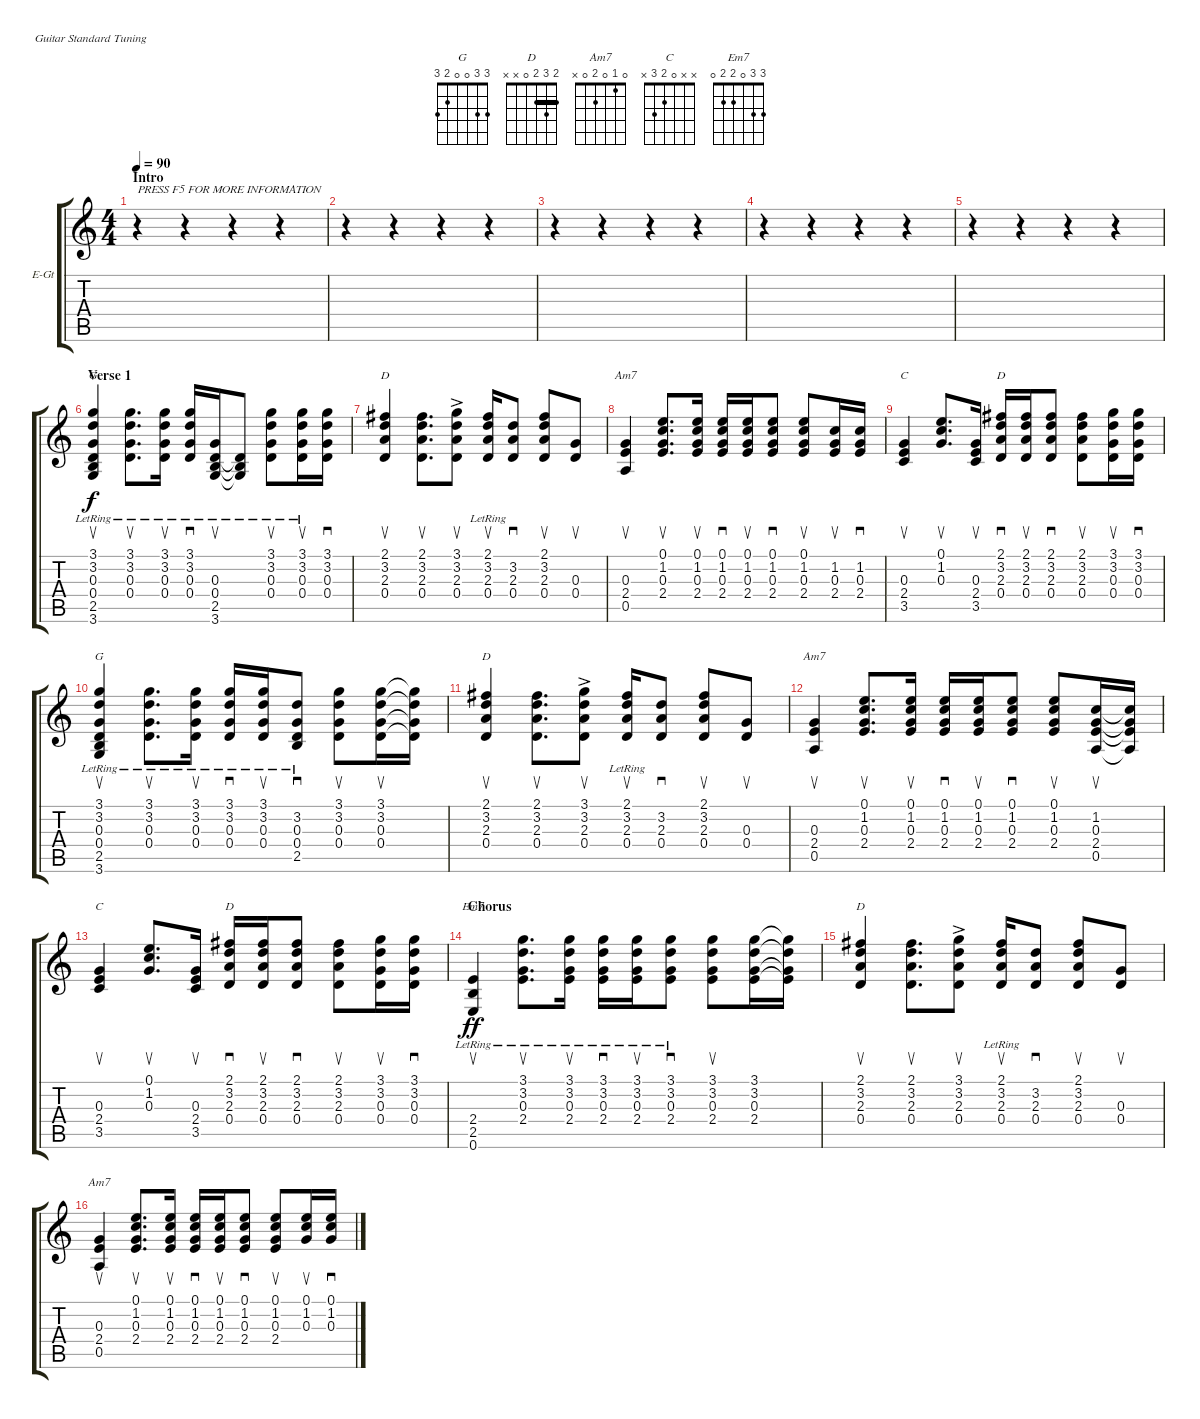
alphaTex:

\defaultSystemsLayout 4
\bracketExtendMode groupsimilarinstruments
\firstSystemTrackNameOrientation horizontal
\otherSystemsTrackNameOrientation horizontal
\track ("Rhythm Guitar" "E-Gt") {instrument overdrivenguitar}
\staff {score tabs}
\tuning (E4 B3 G3 D3 A2 E2)
\chord ("G" 3 3 0 0 2 3)
\chord ("D" 2 3 2 0 x x) {barre 2}
\chord ("Am7" 0 1 0 2 0 x)
\chord ("C" x x 0 2 3 x)
\chord ("Em7" 3 3 0 2 2 0)
\ts (4 4)
\section ("" "Intro")
\tempo 90
\clef g2
\scale
0.487395
\ks c
r.4{txt "PRESS F5 FOR MORE INFORMATION" dy f instrument overdrivenguitar} r.4 r.4 r.4 |
\scale
0.256303 r.4 r.4 r.4 r.4 |
\scale
0.256303 r.4 r.4 r.4 r.4 |
\scale
0.333333 r.4 r.4 r.4 r.4 |
\scale
0.333333 r.4 r.4 r.4 r.4 |
\section ("" "Verse 1")
\scale
0.333333 (3.1{lr} 3.2{lr} 0.3{lr} 0.4{lr} 2.5{lr} 3.6{lr}).4{su ch "G"} (3.1{lr} 3.2{lr} 0.3{lr} 0.4).8{d su} (0.3{lr} 3.2{lr} 3.1{lr} 0.4).16{su} (3.1{lr} 3.2{lr} 0.3{lr} 0.4).16{sd} (2.5{lr} 3.6{lr} 0.4{lr} 0.3).16{su} (2.5{lr t} 3.6{lr t} 0.4{lr t}).8 (3.1{lr} 3.2{lr} 0.3{lr} 0.4{lr}).8{su} (3.1{lr} 3.2{lr} 0.3{lr} 0.4{lr}).16{su} (3.1 3.2 0.3 0.4).16{sd} |
\scale
0.333333 (2.1 3.2 2.3 0.4).4{su ch "D"} (2.1 3.2 2.3 0.4).8{d su} (2.3 3.2 3.1{ac} 0.4).8{su} (2.1{lr} 3.2 2.3 0.4).16{su} (0.4 2.3 3.2).8{sd} (0.4 2.3 3.2 2.1).8{su} (0.3 0.4).8{su} |
\scale
0.333333 (0.3 2.4 0.5).4{su ch "Am7"} (0.1 1.2 0.3 2.4).8{d su} (0.1 1.2 0.3 2.4).16{su} (0.1 1.2 0.3 2.4).16{sd} (0.1 1.2 0.3 2.4).16{su} (0.1 1.2 0.3 2.4).8{sd} (0.1 1.2 0.3 2.4).8{su} (0.3 2.4 1.2).16{su} (0.3 2.4 1.2).16{sd} |
\scale
0.333333 (0.3 2.4 3.5).4{su ch "C"} (0.1 1.2 0.3).8{d su} (2.4 3.5 0.3).16{su} (2.3 2.1 3.2 0.4).16{sd ch "D"} (2.1 3.2 2.3 0.4).16{su} (2.1 3.2 2.3 0.4).8{sd} (2.1 3.2 2.3 0.4).8{su} (3.1 3.2 0.3 0.4).16{su} (3.1 3.2 0.3 0.4).16{sd} |
\scale
0.333333 (3.1{lr} 3.2{lr} 0.3{lr} 0.4{lr} 2.5{lr} 3.6{lr}).4{su ch "G"} (3.1{lr} 3.2{lr} 0.3{lr} 0.4{lr}).8{d su} (3.1{lr} 3.2{lr} 0.3{lr} 0.4{lr}).16{su} (3.1{lr} 3.2{lr} 0.3{lr} 0.4{lr}).16{sd} (3.1{lr} 3.2{lr} 0.3{lr} 0.4{lr}).16{su} (0.4{lr} 2.5{lr} 0.3{lr} 3.2{lr}).8{sd} (3.1 3.2 0.3 0.4).8{su} (3.1 3.2 0.3 0.4).16{su} (3.1{t} 3.2{t} 0.3{t} 0.4{t}).16 |
\scale
0.333333 (2.1 3.2 2.3 0.4).4{su ch "D"} (2.1 3.2 2.3 0.4).8{d su} (2.3 3.2 3.1{ac} 0.4).8{su} (2.1{lr} 3.2 2.3 0.4).16{su} (0.4 2.3 3.2).8{sd} (0.4 2.3 3.2 2.1).8{su} (0.3 0.4).8{su} |
\scale
0.333333 (0.3 2.4 0.5).4{su ch "Am7"} (0.1 1.2 0.3 2.4).8{d su} (0.1 1.2 0.3 2.4).16{su} (0.1 1.2 0.3 2.4).16{sd} (0.1 1.2 0.3 2.4).16{su} (0.1 1.2 0.3 2.4).8{sd} (0.1 1.2 0.3 2.4).8{su} (0.3 2.4 0.5 1.2).16{su} (1.2{t} 0.3{t} 2.4{t} 0.5{t}).16 |
\scale
0.333333 (0.3 2.4 3.5).4{su ch "C"} (0.1 1.2 0.3).8{d su} (2.4 3.5 0.3).16{su} (2.3 2.1 3.2 0.4).16{sd ch "D"} (2.1 3.2 2.3 0.4).16{su} (2.1 3.2 2.3 0.4).8{sd} (2.1 3.2 2.3 0.4).8{su} (3.1 3.2 0.3 0.4).16{su} (3.1 3.2 0.3 0.4).16{sd} |
\section ("" "Chorus")
\scale
0.333333 (2.4{lr} 2.5{lr} 0.6).4{su ch "Em7" dy ff} (3.1{lr} 3.2{lr} 0.3{lr} 2.4).8{d su} (3.1{lr} 3.2{lr} 0.3{lr} 2.4{lr}).16{su} (3.1{lr} 3.2{lr} 0.3{lr} 2.4{lr}).16{sd} (3.1{lr} 3.2{lr} 0.3{lr} 2.4{lr}).16{su} (2.4{lr} 0.3{lr} 3.2{lr} 3.1).8{sd} (3.1 3.2 0.3 2.4).8{su} (3.1 3.2 0.3 2.4).16 (3.1{t} 3.2{t} 0.3{t} 2.4{t}).16 |
\scale
0.333333 (2.1 3.2 2.3 0.4).4{su ch "D"} (2.1 3.2 2.3 0.4).8{d su} (2.3 3.2 3.1{ac} 0.4).8{su} (2.1{lr} 3.2 2.3 0.4).16{su} (0.4 2.3 3.2).8{sd} (0.4 2.3 3.2 2.1).8{su} (0.3 0.4).8{su} |
\scale
0.333333 (0.3 2.4 0.5).4{su ch "Am7"} (0.1 1.2 0.3 2.4).8{d su} (0.1 1.2 0.3 2.4).16{su} (0.1 1.2 0.3 2.4).16{sd} (0.1 1.2 0.3 2.4).16{su} (0.1 1.2 0.3 2.4).8{sd} (0.1 1.2 0.3 2.4).8{su} (0.3 1.2 0.1).16{su} (1.2 0.3 0.1).16{sd}
